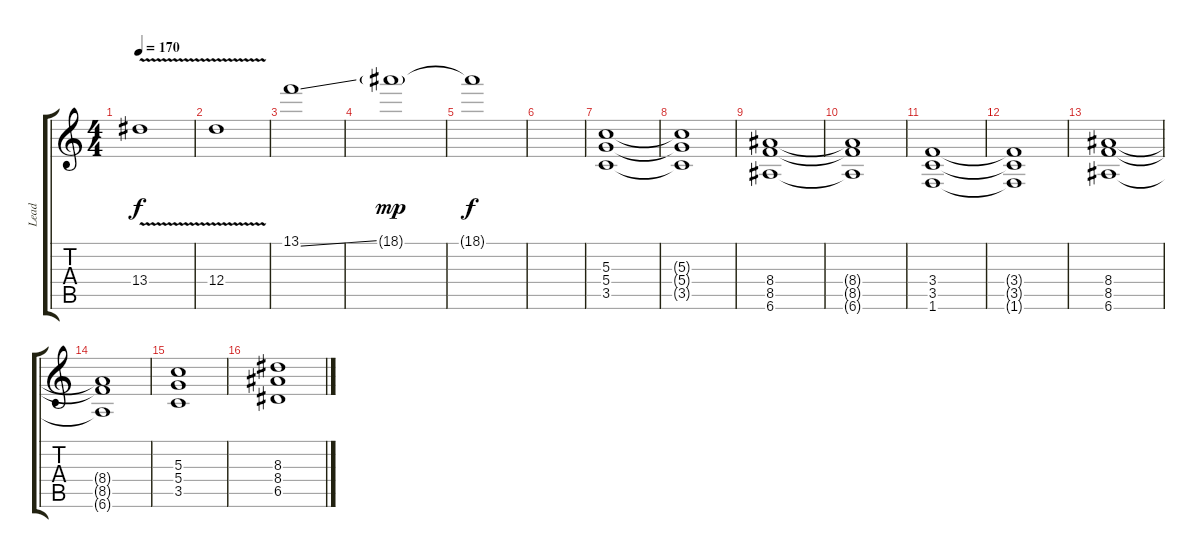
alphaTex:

\track ("Lead" "Lead") {instrument overdrivenguitar}
\staff {score tabs}
\tuning (E4 B3 G3 D3 A2 E2) {hide}
\ts (4 4)
\tempo 170
\clef g2
\ks c
13.4{v}.1{dy f} |
12.4{v}.1 |
13.1{ss}.1 |
18.1{g}.1{dy mp} |
18.1{t}.1{dy f} |
|
(5.3 5.4 3.5).1 |
(5.3{t} 5.4{t} 3.5{t}).1 |
(8.4 8.5 6.6).1 |
(8.4{t} 8.5{t} 6.6{t}).1 |
(3.4 3.5 1.6).1 |
(3.4{t} 3.5{t} 1.6{t}).1 |
(8.4 8.5 6.6).1 |
(8.4{t} 8.5{t} 6.6{t}).1 |
(5.3 5.4 3.5).1 |
(8.3 8.4 6.5).1
